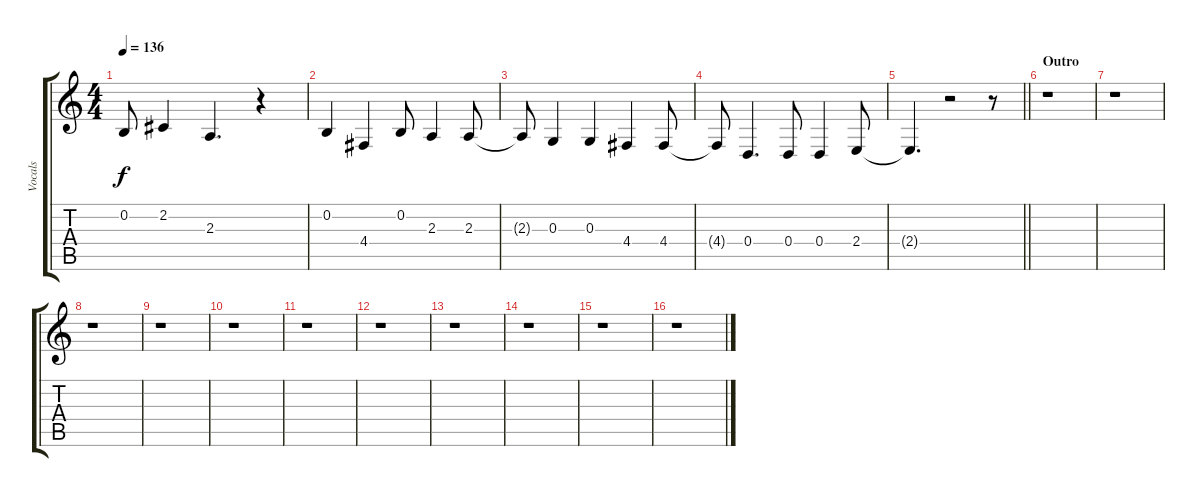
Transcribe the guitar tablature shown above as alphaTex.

\track ("Vocals" "Vocals") {instrument tenorsax}
\staff {score tabs}
\tuning (E4 B3 G3 D3 A2 E2) {hide}
\ts (4 4)
\tempo 136
\clef g2
\ks c
0.2{t}.8{dy f} 2.2.4 2.3.4{d} r.4 |
0.2.4 4.4.4 0.2.8 2.3.4 2.3.8 |
2.3{t}.8 0.3.4 0.3.4 4.4.4 4.4.8 |
4.4{t}.8 0.4.4{d} 0.4.8 0.4.4 2.4.8 |
\barLineRight lightlight
2.4{t}.4{d} r.2 r.8 |
\section ("" "Outro")
r.1 |
r.1 |
r.1 |
r.1 |
r.1 |
r.1 |
r.1 |
r.1 |
r.1 |
r.1 |
r.1
